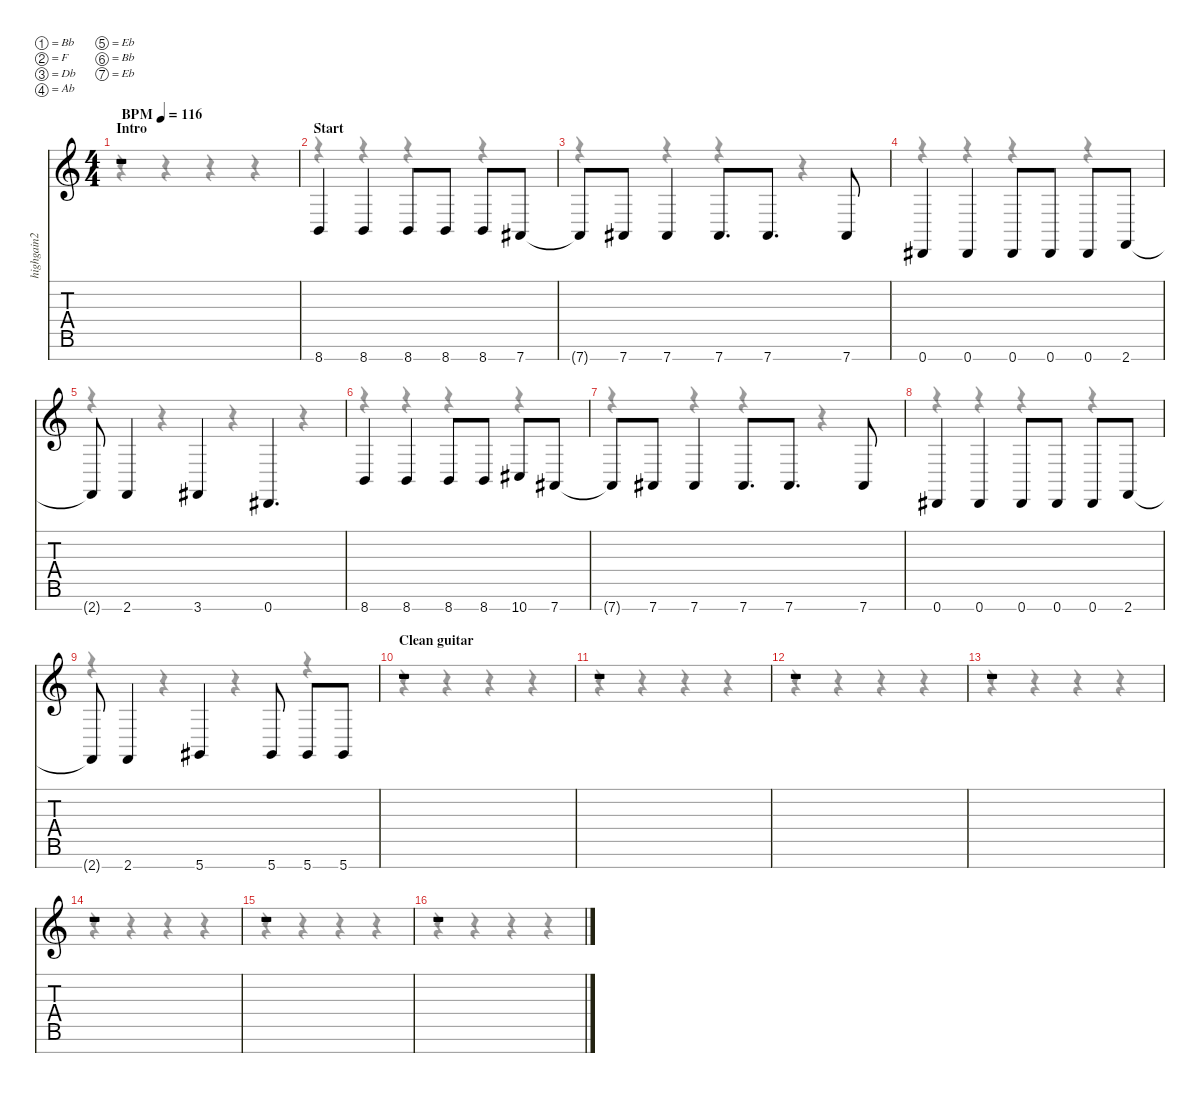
\defaultSystemsLayout 4
\hideDynamics
\bracketExtendMode nobrackets
\track ("Rhythm Right" "highgain2") {instrument distortionguitar}
\staff {score tabs}
\tuning (Bb3 F3 Db3 Ab2 Eb2 Bb1 Eb1)
\voice
\ts (4 4)
\beaming (8 2 2 2 2)
\section ("" "Intro")
\tempo (116 "BPM")
\clef g2
\ks c
r.1{dy f instrument distortionguitar} |
\section ("" "Start")
8.7.4 8.7.4 8.7.8 8.7.8 8.7.8 7.7{acc #}.8 |
7.7{t acc #}.8 7.7{acc #}.8 7.7{acc #}.4 7.7{acc #}.8{d} 7.7{acc #}.8{d} 7.7{acc #}.8 |
0.7{acc #}.4 0.7{acc #}.4 0.7{acc #}.8 0.7{acc #}.8 0.7{acc #}.8 2.7.8 |
2.7{t}.8 2.7.4 3.7{acc #}.4 0.7{acc #}.4{d} |
8.7.4 8.7.4 8.7.8 8.7.8 10.7{acc #}.8 7.7{acc #}.8 |
7.7{t acc #}.8 7.7{acc #}.8 7.7{acc #}.4 7.7{acc #}.8{d} 7.7{acc #}.8{d} 7.7{acc #}.8 |
0.7{acc #}.4 0.7{acc #}.4 0.7{acc #}.8 0.7{acc #}.8 0.7{acc #}.8 2.7.8 |
2.7{t}.8 2.7.4 5.7{acc #}.4 5.7{acc #}.8 5.7{acc #}.8 5.7{acc #}.8 |
\section ("" "Clean guitar ")
r.1 |
r.1 |
r.1 |
r.1 |
r.1 |
r.1 |
r.1
\voice
\clef g2
\ottava regular
\simile none
\ks c
r.4{dy mf} r.4 r.4 r.4 |
r.4 r.4 r.4 r.4 |
r.4 r.4 r.4 r.4 |
r.4 r.4 r.4 r.4 |
r.4 r.4 r.4 r.4 |
r.4 r.4 r.4 r.4 |
r.4 r.4 r.4 r.4 |
r.4 r.4 r.4 r.4 |
r.4 r.4 r.4 r.4 |
r.4 r.4 r.4 r.4 |
r.4 r.4 r.4 r.4 |
r.4 r.4 r.4 r.4 |
r.4 r.4 r.4 r.4 |
r.4 r.4 r.4 r.4 |
r.4 r.4 r.4 r.4 |
r.4 r.4 r.4 r.4
